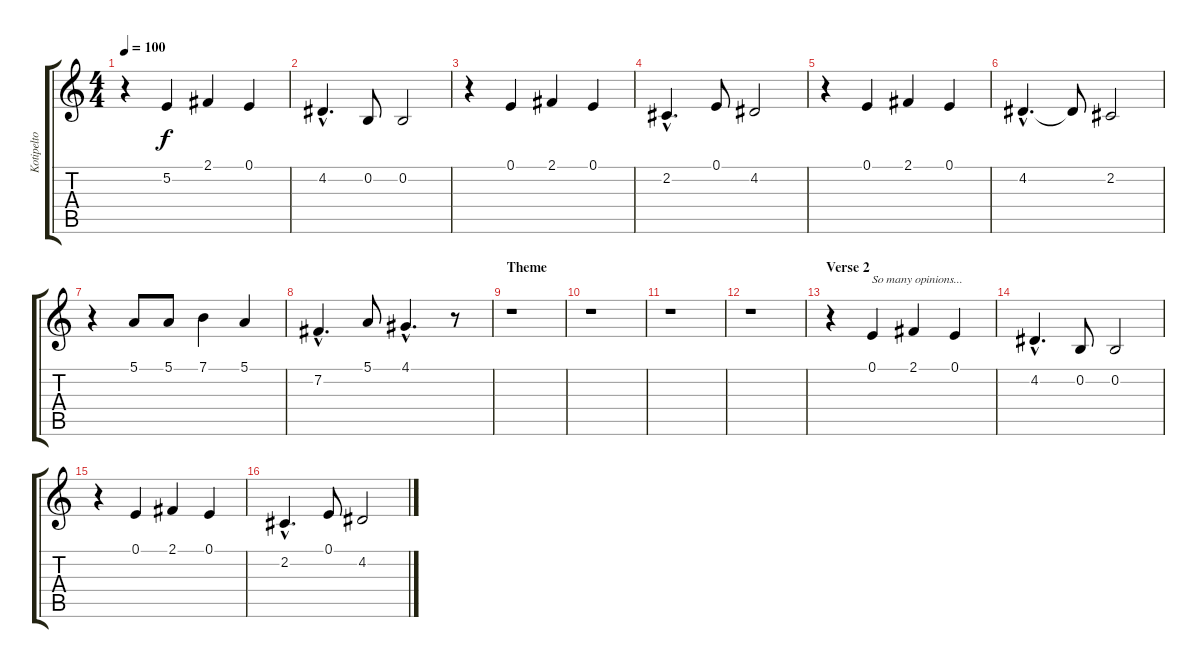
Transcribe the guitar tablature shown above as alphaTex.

\track ("Kotipelto" "Kotipelto") {instrument altosax}
\staff {score tabs}
\tuning (E4 B3 G3 D3 A2 E2) {hide}
\ts (4 4)
\tempo 100
\clef g2
\ks c
r.4{dy f} 5.2.4 2.1.4 0.1.4 |
4.2{hac}.4{d} 0.2.8 0.2.2 |
r.4 0.1.4 2.1.4 0.1.4 |
2.2{hac}.4{d} 0.1.8 4.2.2 |
r.4 0.1.4 2.1.4 0.1.4 |
4.2{hac}.4{d} 4.2{t}.8 2.2.2 |
r.4 5.1.8 5.1.8 7.1.4 5.1.4 |
7.2{hac}.4{d} 5.1.8 4.1{hac}.4{d} r.8 |
\section ("" "Theme")
r.1 |
r.1 |
r.1 |
r.1 |
\section ("" "Verse 2")
r.4 0.1.4{txt "So many opinions..."} 2.1.4 0.1.4 |
4.2{hac}.4{d} 0.2.8 0.2.2 |
r.4 0.1.4 2.1.4 0.1.4 |
2.2{hac}.4{d} 0.1.8 4.2.2
